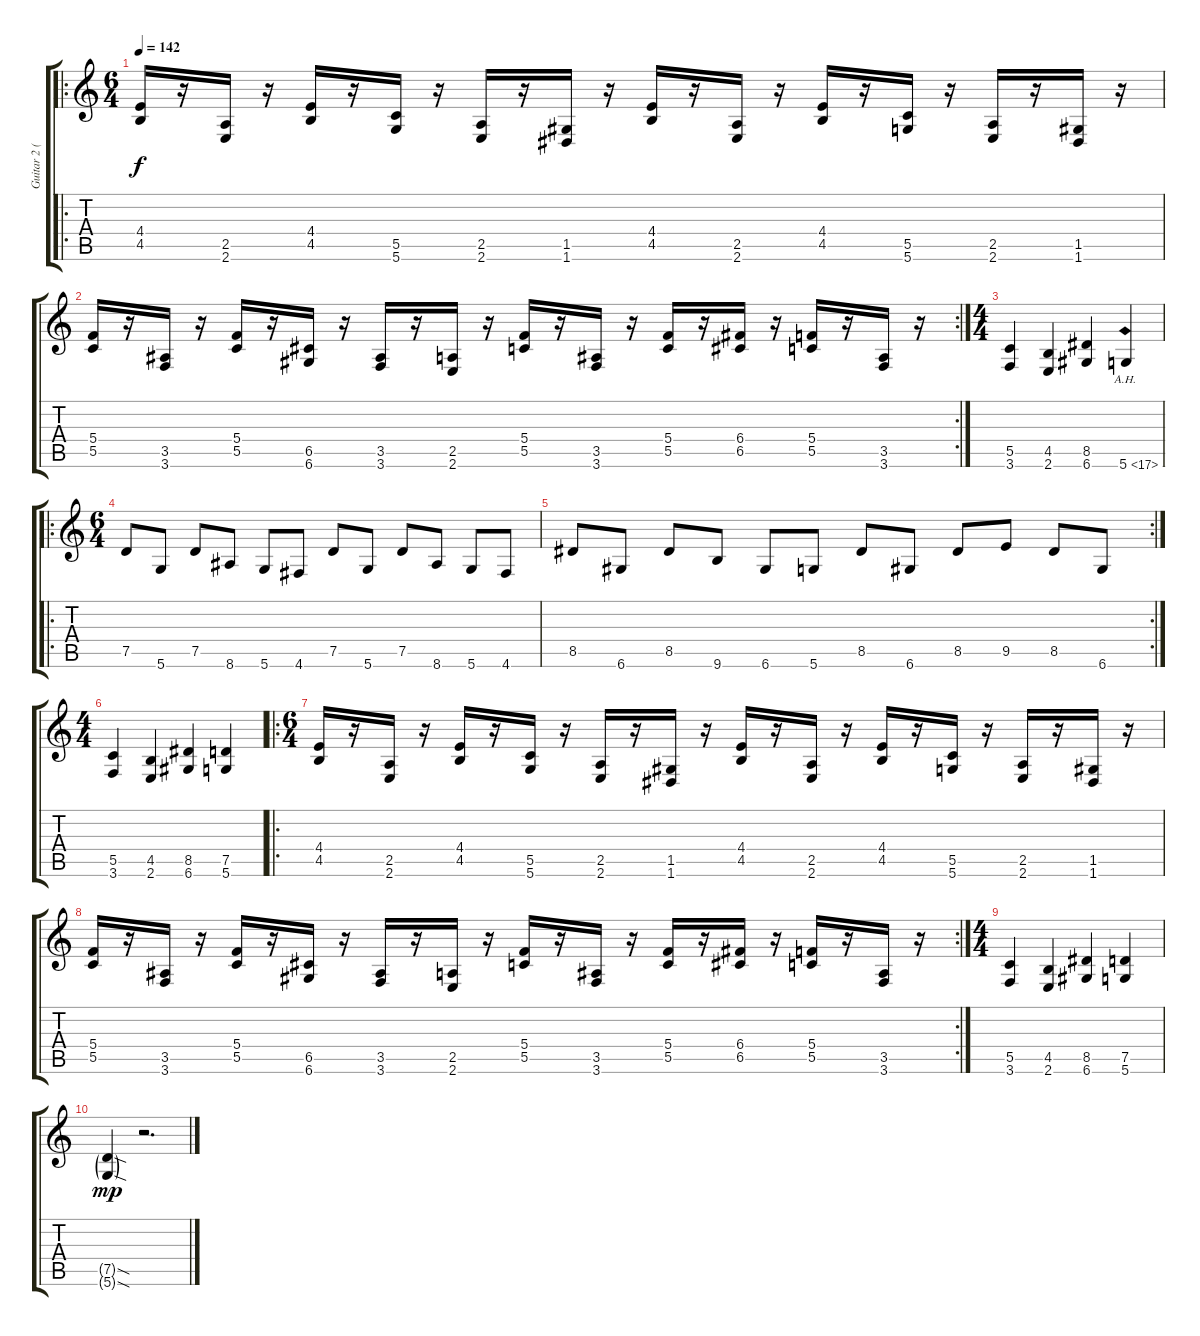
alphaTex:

\track ("Guitar 2 (Erik)" "Guitar 2 (") {instrument distortionguitar}
\staff {score tabs}
\tuning (D4 A3 F3 C3 G2 D2) {hide}
\ro
\ts (6 4)
\tempo 142
\clef g2
\ks c
(4.4 4.5).16{dy f} r.16 (2.5 2.6).16 r.16 (4.4 4.5).16 r.16 (5.5 5.6).16 r.16 (2.5 2.6).16 r.16 (1.5 1.6).16 r.16 (4.4 4.5).16 r.16 (2.5 2.6).16 r.16 (4.4 4.5).16 r.16 (5.5 5.6).16 r.16 (2.5 2.6).16 r.16 (1.5 1.6).16 r.16 |
\rc 2
(5.4 5.5).16 r.16 (3.5 3.6).16 r.16 (5.4 5.5).16 r.16 (6.5 6.6).16 r.16 (3.5 3.6).16 r.16 (2.5 2.6).16 r.16 (5.4 5.5).16 r.16 (3.5 3.6).16 r.16 (5.4 5.5).16 r.16 (6.4 6.5).16 r.16 (5.4 5.5).16 r.16 (3.5 3.6).16 r.16 |
\ts (4 4)
(5.5 3.6).4 (4.5 2.6).4 (8.5 6.6).4 5.6{ah 12}.4 |
\ro
\ts (6 4)
7.5.8 5.6.8 7.5.8 8.6.8 5.6.8 4.6.8 7.5.8 5.6.8 7.5.8 8.6.8 5.6.8 4.6.8 |
\rc 2
8.5.8 6.6.8 8.5.8 9.6.8 6.6.8 5.6.8 8.5.8 6.6.8 8.5.8 9.5.8 8.5.8 6.6.8 |
\ts (4 4)
(5.5 3.6).4 (4.5 2.6).4 (8.5 6.6).4 (7.5 5.6).4 |
\ro
\ts (6 4)
(4.4 4.5).16 r.16 (2.5 2.6).16 r.16 (4.4 4.5).16 r.16 (5.5 5.6).16 r.16 (2.5 2.6).16 r.16 (1.5 1.6).16 r.16 (4.4 4.5).16 r.16 (2.5 2.6).16 r.16 (4.4 4.5).16 r.16 (5.5 5.6).16 r.16 (2.5 2.6).16 r.16 (1.5 1.6).16 r.16 |
\rc 2
(5.4 5.5).16 r.16 (3.5 3.6).16 r.16 (5.4 5.5).16 r.16 (6.5 6.6).16 r.16 (3.5 3.6).16 r.16 (2.5 2.6).16 r.16 (5.4 5.5).16 r.16 (3.5 3.6).16 r.16 (5.4 5.5).16 r.16 (6.4 6.5).16 r.16 (5.4 5.5).16 r.16 (3.5 3.6).16 r.16 |
\ts (4 4)
(5.5 3.6).4 (4.5 2.6).4 (8.5 6.6).4 (7.5 5.6).4 |
(7.5{sod g} 5.6{sod g}).4{dy mp} r.2{d}
